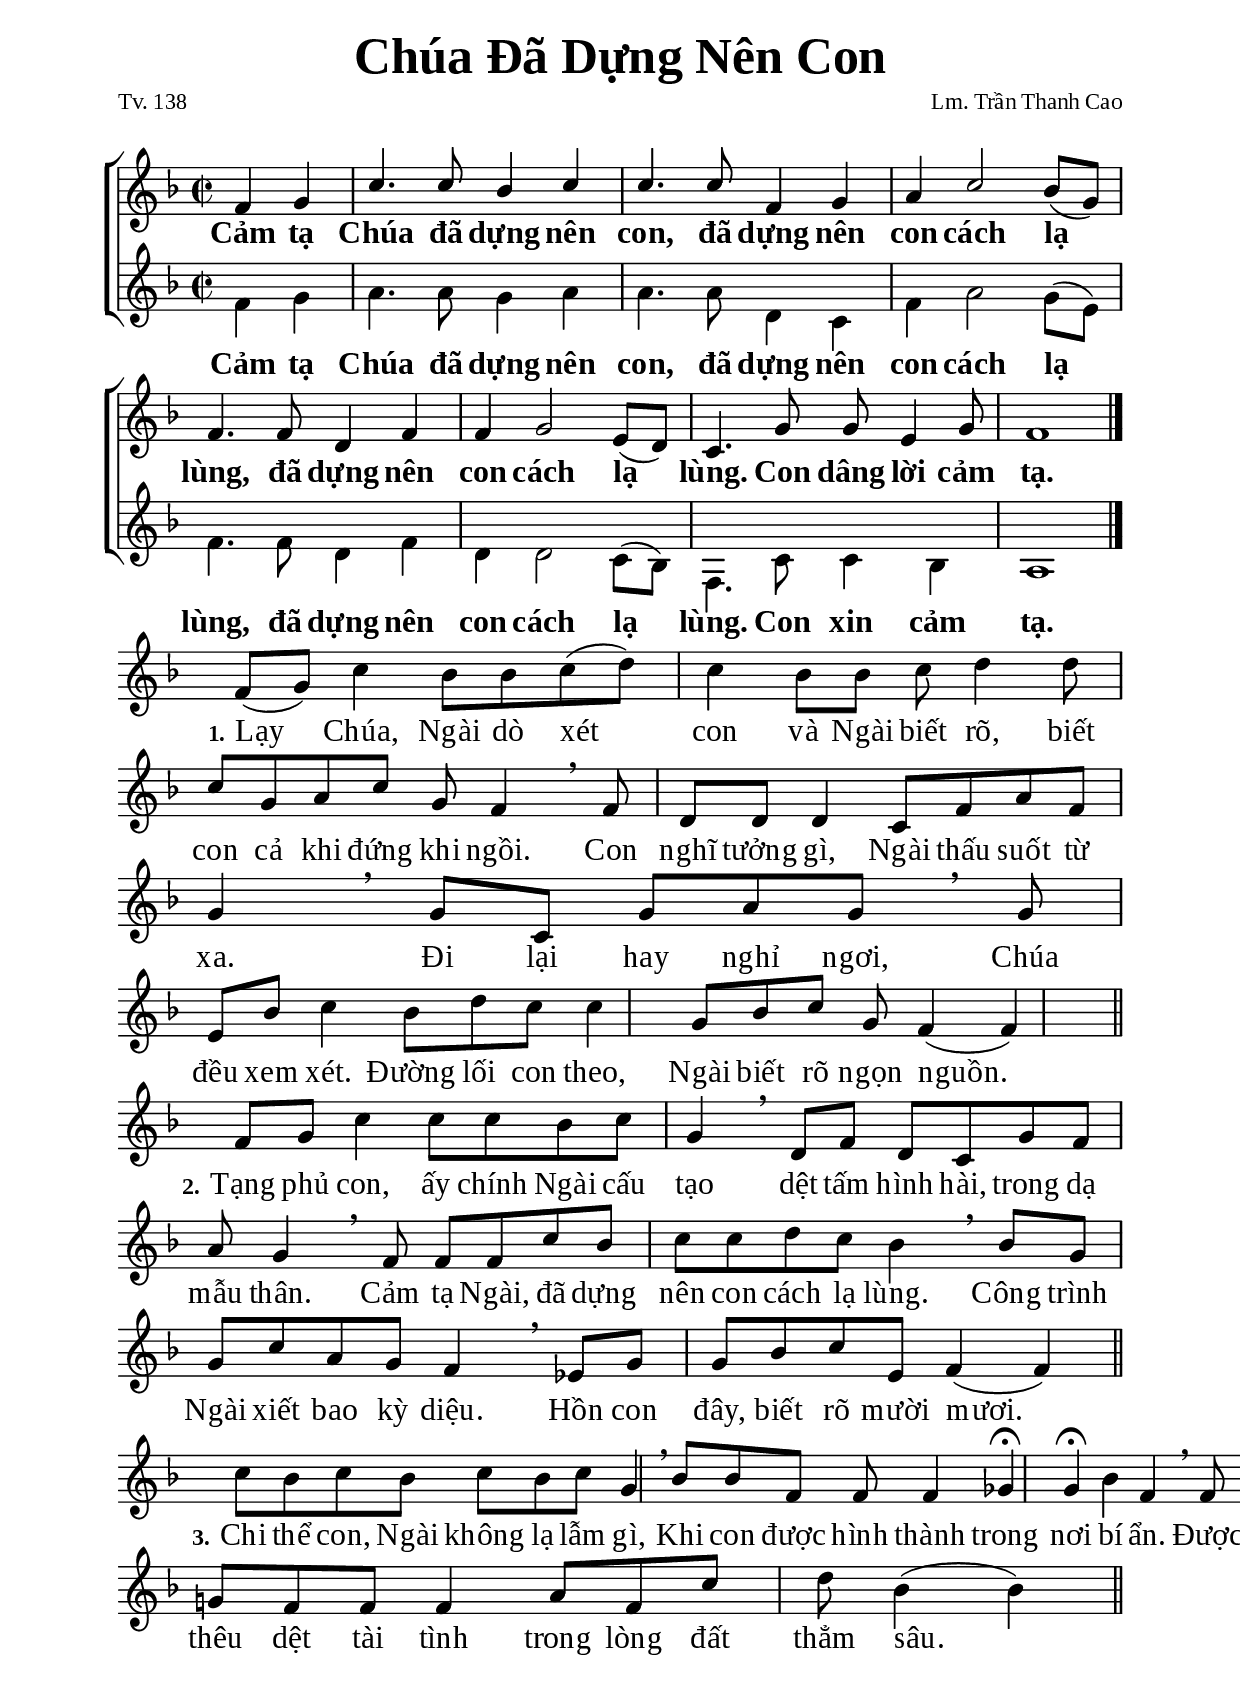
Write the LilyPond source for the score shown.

% Cài đặt chung
\version "2.20.0"
\include "english.ly"

\header {
  title = \markup { \fontsize #3 "Chúa Đã Dựng Nên Con" }
  poet = "Tv. 138"
  composer = "Lm. Trần Thanh Cao"
  arranger = " "
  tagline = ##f
}

\paper {
  #(set-paper-size "a4")
  top-margin = 10\mm
  bottom-margin = 10\mm
  left-margin = 20\mm
  right-margin = 20\mm
  indent = #0
  #(define fonts
    (make-pango-font-tree
      "Liberation Serif"
      "Liberation Serif"
      "Liberation Serif"
      (/ 20 20)))
  page-count = #1
}

% Nhạc điệp khúc
nhacDiepKhucSop = \relative c' {
  \partial 2 f4 g |
  c4. c8 bf4 c |
  c4. c8 f,4 g |
  a c2 bf8 _(g) |
  f4. f8 d4 f |
  f g2 e8 _(d) |
  c4. g'8 g e4 g8 |
  f1 \bar "|."
}

nhacDiepKhucBas = \relative c' {
  \partial 2 f4 g |
  a4. a8 g4 a |
  a4. a8 d,4 c |
  f a2 g8 ^(e) |
  f4. f8 d4 f |
  d d2 c8 ^(bf) |
  f4. c'8 c4 bf |
  a1
}

% Nhạc phiên khúc
nhacPhienKhucMot = \relative c' {
  f8 (g) c4 bf8 bf c (d) c4
  bf8 bf c d4 d8 c g a c g f4 \breathe
  f8 d d d4 c8 f a f g4 \breathe
  g8 c, g' a g \breathe
  g8 e bf' c4
  bf8 d c c4
  g8 bf c g f4 (f) \bar "||"
}

nhacPhienKhucHai = \relative c' {
  f8 g c4 c8 c bf c g4 \breathe
  d8 f d c g' f a g4 \breathe
  f8 f f c' bf c c d c bf4 \breathe
  bf8 g g c a g f4 \breathe
  ef8 g g bf c e, f4 (f) \bar "||"
}


nhacPhienKhucBa = \relative c'' {
  c8 bf c bf c bf c g4 \breathe
  bf8 bf f f f4 gf \fermata g \fermata
  bf f4 \breathe
  f8 g! f f f4
  a8 f c' d bf4 (bf) \bar "||"
}

% Lời điệp khúc
loiDiepKhucSop = \lyricmode {
  Cảm tạ Chúa đã dựng nên con,
  đã dựng nên con cách lạ lùng,
  đã dựng nên con cách lạ lùng.
  Con dâng lời cảm tạ.
}

loiDiepKhucBas = \lyricmode {
  Cảm tạ Chúa đã dựng nên con,
  đã dựng nên con cách lạ lùng,
  đã dựng nên con cách lạ lùng.
  Con xin cảm tạ.
}

% Lời phiên khúc
loiPhienKhucMot = \lyricmode {
  \set stanza = #"1."
  Lạy Chúa, Ngài dò xét con và Ngài biết rõ,
  biết con cả khi đứng khi ngồi.
  Con nghĩ tưởng gì, Ngài thấu suốt từ xa.
  Đi lại hay nghỉ ngơi, Chúa đều xem xét.
  Đường lối con theo, Ngài biết rõ ngọn nguồn.
}

loiPhienKhucHai = \lyricmode {
  \set stanza = #"2."
  Tạng phủ con, ấy chính Ngài cấu tạo dệt tấm hình hài,
  trong dạ mẫu thân.
  Cảm tạ Ngài, đã dựng nên con cách lạ lùng.
  Công trình Ngài xiết bao kỳ diệu.
  Hồn con đây, biết rõ mười mươi.
}

loiPhienKhucBa = \lyricmode {
  \set stanza = #"3."
  Chi thể con, Ngài không lạ lẫm gì,
  Khi con được hình thành trong nơi bí ẩn.
  Được thêu dệt tài tình trong lòng đất thẳm sâu.
}

% Dàn trang
\score {
  \new ChoirStaff <<
    \new Staff \with {
        \consists "Merge_rests_engraver"
        \magnifyStaff #(magstep +1)
      }
      <<
      \new Voice = beSop {
        \voiceOne \key f \major \time 2/2 \nhacDiepKhucSop
      }
      \new Lyrics \lyricsto beSop \loiDiepKhucSop
    >>
    \new Staff \with {
        \consists "Merge_rests_engraver"
        \magnifyStaff #(magstep +1)
      }
      <<
      \new Voice = beBas {
        \voiceTwo \key f \major \time 2/2 \nhacDiepKhucBas
      }
      \new Lyrics \lyricsto beBas \loiDiepKhucBas
    >>
  >>
  \layout {
    \override Lyrics.LyricText.font-series = #'bold
    \override Lyrics.LyricText.font-size = #+3
    \override Lyrics.LyricSpace.minimum-distance = #0.5
    \override Score.BarNumber.break-visibility = ##(#f #f #f)
    \override Score.SpacingSpanner.uniform-stretching = ##t
  }
}

\score {
  \new ChoirStaff <<
    \new Staff = phienKhuc \with {
        \magnifyStaff #(magstep +1)
      }
      <<
      \new Voice = beSop {
        \key f \major \time 2/2 \nhacPhienKhucMot
      }
    >>
    \new Lyrics \lyricsto beSop \loiPhienKhucMot
  >>
  \layout {
    \override Staff.TimeSignature.transparent = ##t
    \override Lyrics.LyricText.font-size = #+3
    \override Lyrics.LyricSpace.minimum-distance = #0.5
    \override Score.BarNumber.break-visibility = ##(#f #f #f)
    \override Score.SpacingSpanner.uniform-stretching = ##t
    \set Score.barAlways = ##t
    \set Score.defaultBarType = ""
  } 
}

\score {
  \new ChoirStaff <<
    \new Staff = phienKhuc \with {
        \magnifyStaff #(magstep +1)
      }
      <<
      \new Voice = beSop {
        \key f \major \time 2/2 \nhacPhienKhucHai
      }
    >>
    \new Lyrics \lyricsto beSop \loiPhienKhucHai
  >>
  \layout {
    \override Staff.TimeSignature.transparent = ##t
    \override Lyrics.LyricText.font-size = #+3
    \override Lyrics.LyricSpace.minimum-distance = #0.5
    \override Score.BarNumber.break-visibility = ##(#f #f #f)
    \override Score.SpacingSpanner.uniform-stretching = ##t
    \set Score.barAlways = ##t
    \set Score.defaultBarType = ""
  } 
}

\score {
  \new ChoirStaff <<
    \new Staff = phienKhuc \with {
        \magnifyStaff #(magstep +1)
      }
      <<
      \new Voice = beSop {
        \key f \major \time 2/2 \nhacPhienKhucBa
      }
    >>
    \new Lyrics \lyricsto beSop \loiPhienKhucBa
  >>
  \layout {
    \override Staff.TimeSignature.transparent = ##t
    \override Lyrics.LyricText.font-size = #+3
    \override Lyrics.LyricSpace.minimum-distance = #0.5
    \override Score.BarNumber.break-visibility = ##(#f #f #f)
    \override Score.SpacingSpanner.uniform-stretching = ##t
    \set Score.barAlways = ##t
    \set Score.defaultBarType = ""
  } 
}
